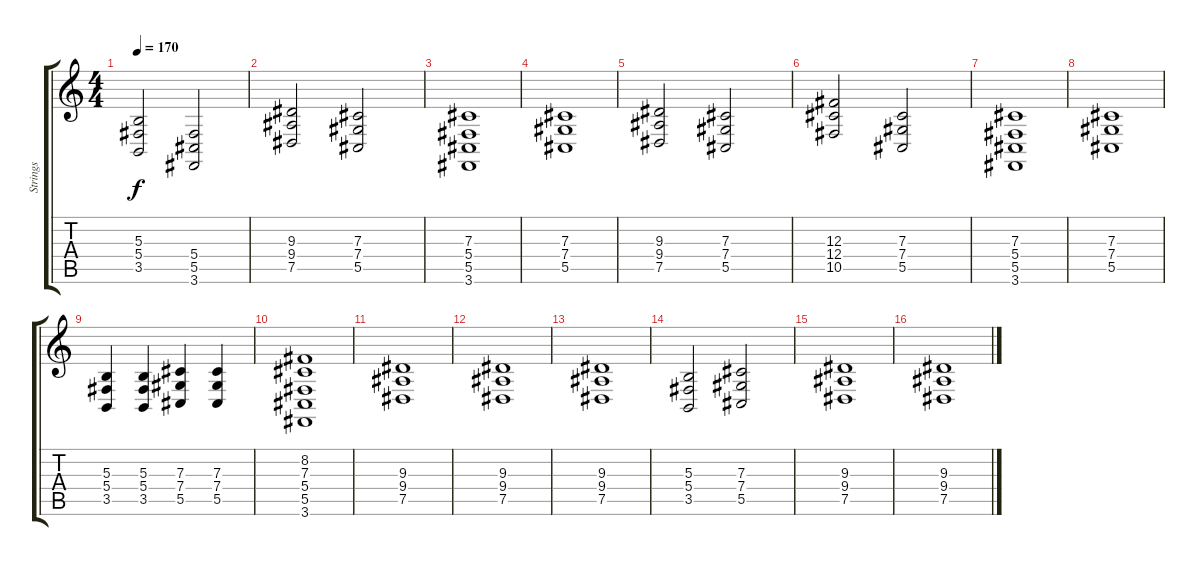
\track ("Strings" "Strings") {instrument stringensemble1}
\staff {score tabs}
\tuning (Eb4 Bb3 Gb3 Db3 Ab2 Eb2) {hide}
\ts (4 4)
\tempo 170
\clef g2
\ks c
(5.3 5.4 3.5).2{dy f} (5.4 5.5 3.6).2 |
(9.3 9.4 7.5).2 (7.3 7.4 5.5).2 |
(7.3 5.4 5.5 3.6).1 |
(7.3 7.4 5.5).1 |
(9.3 9.4 7.5).2 (7.3 7.4 5.5).2 |
(12.3 12.4 10.5).2 (7.3 7.4 5.5).2 |
(7.3 5.4 5.5 3.6).1 |
(7.3 7.4 5.5).1 |
(5.3 5.4 3.5).4 (5.3 5.4 3.5).4 (7.3 7.4 5.5).4 (7.3 7.4 5.5).4 |
(8.2 7.3 5.4 5.5 3.6).1 |
(9.3 9.4 7.5).1 |
(9.3 9.4 7.5).1 |
(9.3 9.4 7.5).1 |
(5.3 5.4 3.5).2 (7.3 7.4 5.5).2 |
(9.3 9.4 7.5).1 |
(9.3 9.4 7.5).1
